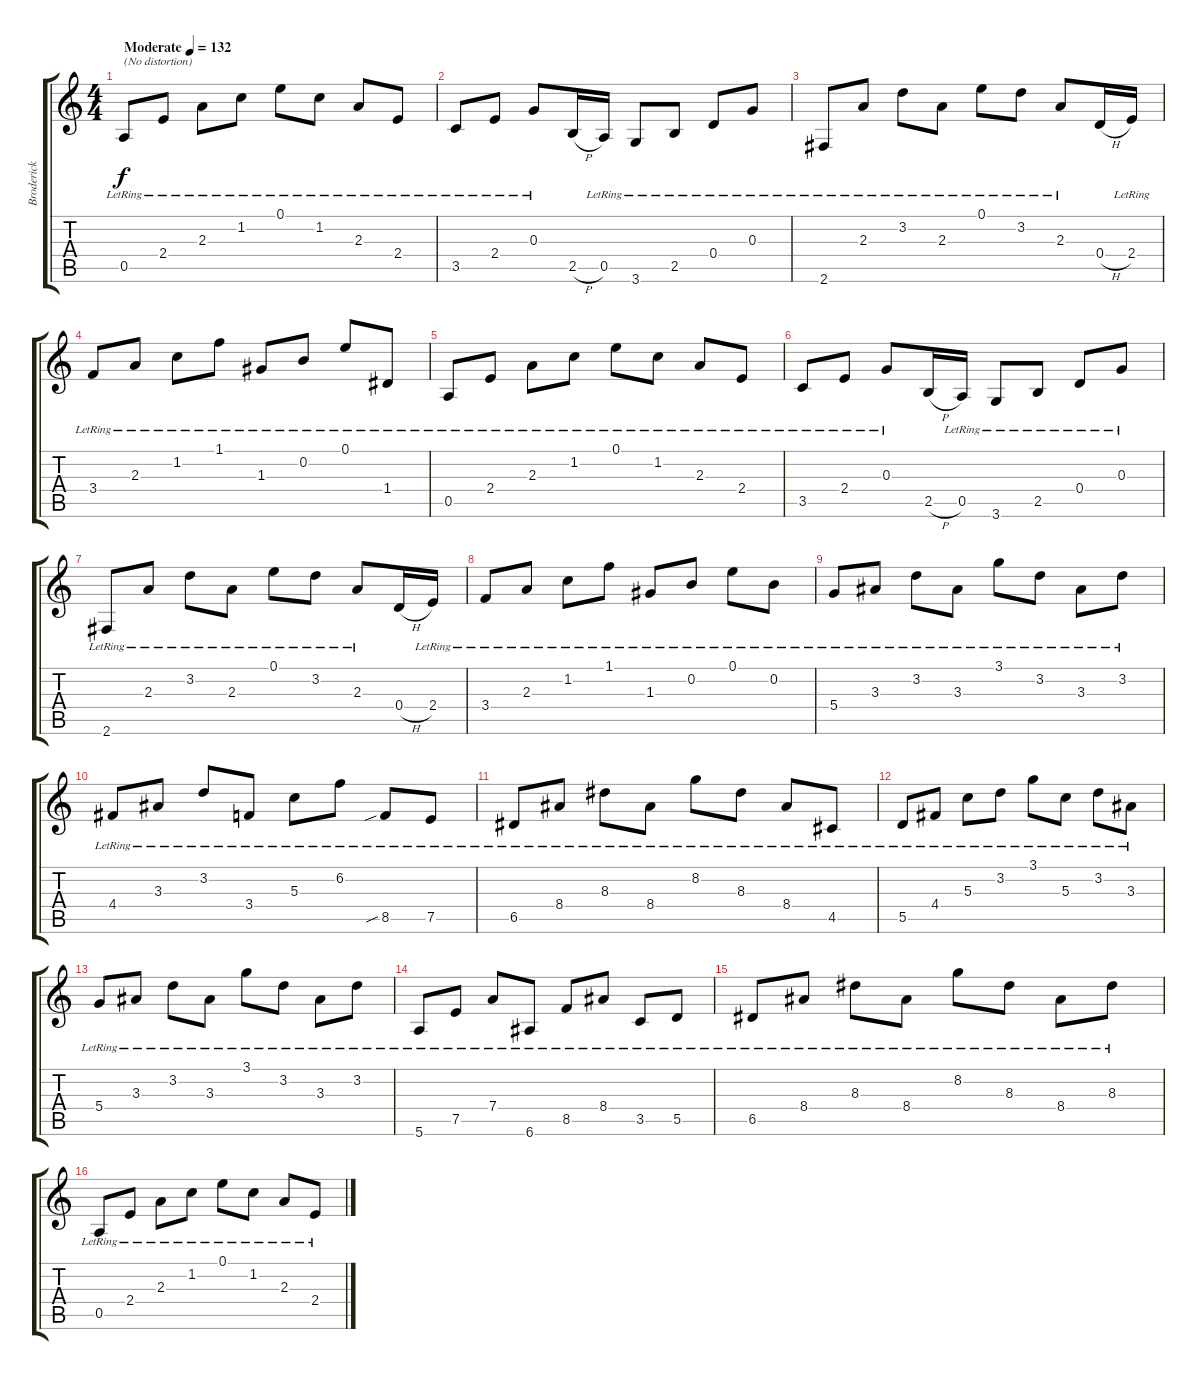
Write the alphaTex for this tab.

\track ("Broderick" "Broderick") {instrument acousticguitarsteel}
\staff {score tabs}
\tuning (E4 B3 G3 D3 A2 E2) {hide}
\ts (4 4)
\tempo (132 "Moderate")
\clef g2
\ks c
0.5{lr}.8{txt "(No distortion)" dy f volume 10 instrument electricguitarclean} 2.4{lr}.8 2.3{lr}.8 1.2{lr}.8 0.1{lr}.8 1.2{lr}.8 2.3{lr}.8 2.4{lr}.8 |
3.5{lr}.8 2.4{lr}.8 0.3{lr}.8 2.5{h}.16 0.5{lr}.16 3.6{lr}.8 2.5{lr}.8 0.4{lr}.8 0.3{lr}.8 |
2.6{lr}.8 2.3{lr}.8 3.2{lr}.8 2.3{lr}.8 0.1{lr}.8 3.2{lr}.8 2.3{lr}.8 0.4{h}.16 2.4{lr}.16 |
3.4{lr}.8 2.3{lr}.8 1.2{lr}.8 1.1{lr}.8 1.3{lr}.8 0.2{lr}.8 0.1{lr}.8 1.4{lr}.8 |
0.5{lr}.8 2.4{lr}.8 2.3{lr}.8 1.2{lr}.8 0.1{lr}.8 1.2{lr}.8 2.3{lr}.8 2.4{lr}.8 |
3.5{lr}.8 2.4{lr}.8 0.3{lr}.8 2.5{h}.16 0.5{lr}.16 3.6{lr}.8 2.5{lr}.8 0.4{lr}.8 0.3{lr}.8 |
2.6{lr}.8 2.3{lr}.8 3.2{lr}.8 2.3{lr}.8 0.1{lr}.8 3.2{lr}.8 2.3{lr}.8 0.4{h}.16 2.4{lr}.16 |
3.4{lr}.8 2.3{lr}.8 1.2{lr}.8 1.1{lr}.8 1.3{lr}.8 0.2{lr}.8 0.1{lr}.8 0.2{lr}.8 |
5.4{lr}.8 3.3{lr}.8 3.2{lr}.8 3.3{lr}.8 3.1{lr}.8 3.2{lr}.8 3.3{lr}.8 3.2{lr}.8 |
4.4{lr}.8 3.3{lr}.8 3.2{lr}.8 3.4{lr}.8 5.3{lr}.8 6.2{lr}.8 8.5{sib lr}.8 7.5{lr}.8 |
6.5{lr}.8 8.4{lr}.8 8.3{lr}.8 8.4{lr}.8 8.2{lr}.8 8.3{lr}.8 8.4{lr}.8 4.5{lr}.8 |
5.5{lr}.8 4.4{lr}.8 5.3{lr}.8 3.2{lr}.8 3.1{lr}.8 5.3{lr}.8 3.2{lr}.8 3.3{lr}.8 |
5.4{lr}.8 3.3{lr}.8 3.2{lr}.8 3.3{lr}.8 3.1{lr}.8 3.2{lr}.8 3.3{lr}.8 3.2{lr}.8 |
5.6{lr}.8 7.5{lr}.8 7.4{lr}.8 6.6{lr}.8 8.5{lr}.8 8.4{lr}.8 3.5{lr}.8 5.5{lr}.8 |
6.5{lr}.8 8.4{lr}.8 8.3{lr}.8 8.4{lr}.8 8.2{lr}.8 8.3{lr}.8 8.4{lr}.8 8.3{lr}.8 |
0.5{lr}.8 2.4{lr}.8 2.3{lr}.8 1.2{lr}.8 0.1{lr}.8 1.2{lr}.8 2.3{lr}.8 2.4{lr}.8
